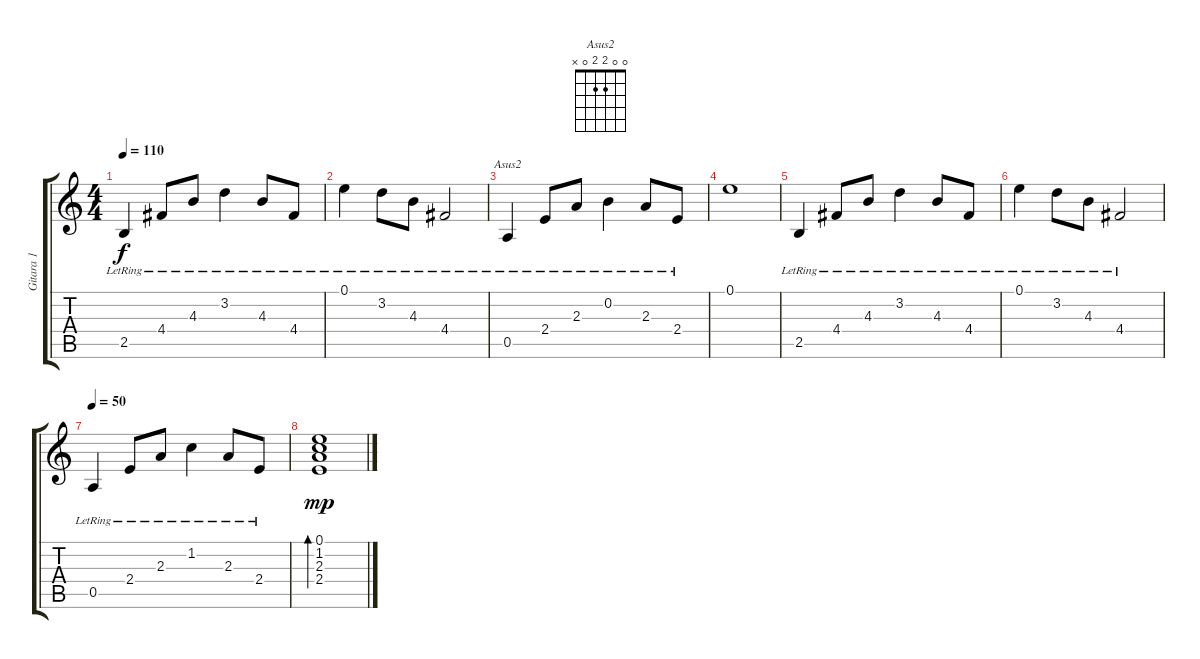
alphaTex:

\track ("Gitara 1" "Gitara 1") {instrument acousticguitarsteel}
\staff {score tabs}
\tuning (E4 B3 G3 D3 A2 E2) {hide}
\chord ("Asus2" 0 0 2 2 0 x)
\ts (4 4)
\tempo 110
\clef g2
\ks c
2.5{lr}.4{dy f} 4.4{lr}.8 4.3{lr}.8 3.2{lr}.4 4.3{lr}.8 4.4{lr}.8 |
0.1{lr}.4 3.2{lr}.8 4.3{lr}.8 4.4{lr}.2 |
0.5{lr}.4{ch "Asus2"} 2.4{lr}.8 2.3{lr}.8 0.2{lr}.4 2.3{lr}.8 2.4{lr}.8 |
0.1.1 |
2.5{lr}.4 4.4{lr}.8 4.3{lr}.8 3.2{lr}.4 4.3{lr}.8 4.4{lr}.8 |
0.1{lr}.4 3.2{lr}.8 4.3{lr}.8 4.4{lr}.2 |
\tempo 50
0.5{lr}.4 2.4{lr}.8 2.3{lr}.8 1.2{lr}.4 2.3{lr}.8 2.4{lr}.8 |
(0.1 1.2 2.3 2.4).1{bd 240 dy mp}
